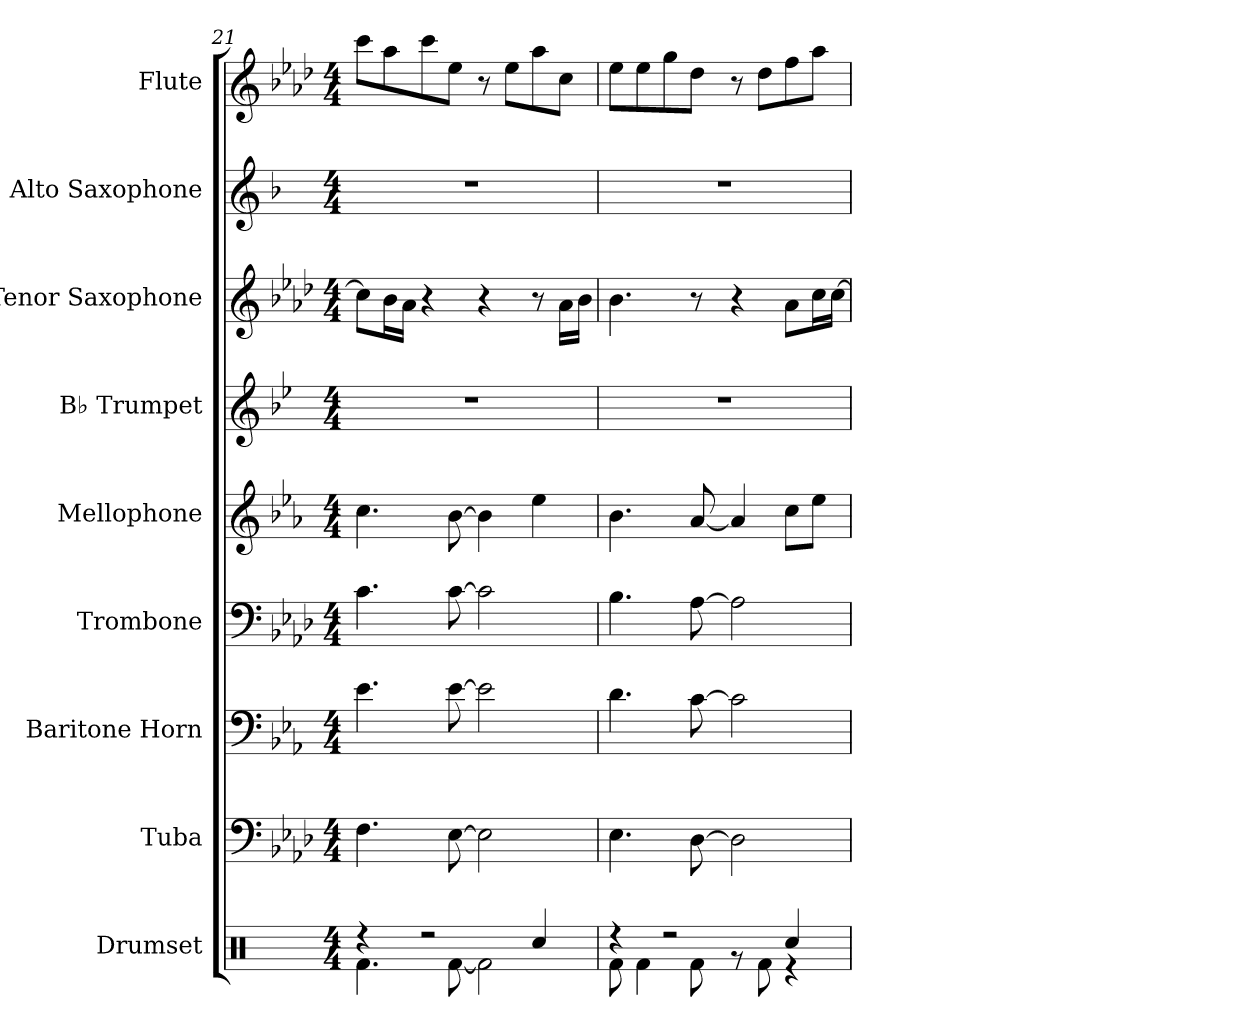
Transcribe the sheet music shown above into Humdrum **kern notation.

**kern	**kern	**kern	**kern	**kern	**kern	**kern	**kern	**kern
*part9	*part8	*part7	*part6	*part5	*part4	*part3	*part2	*part1
*staff9	*staff8	*staff7	*staff6	*staff5	*staff4	*staff3	*staff2	*staff1
*I"Drumset	*I"Tuba	*I"Baritone Horn	*I"Trombone	*I"Mellophone	*I"B♭ Trumpet	*I"Tenor Saxophone	*I"Alto Saxophone	*I"Flute
*I'Drs.	*I'Tba.	*I'Bar. Hn.	*I'Tbn.	*I'Mph.	*I'B♭ Tpt.	*I'T. Sax.	*I'A. Sax.	*I'Fl.
*clefX	*clefF4	*clefF4	*clefF4	*clefG2	*clefG2	*clefG2	*clefG2	*clefG2
*	*	*ITrd4c7	*	*ITrd4c7	*ITrd1c2	*ITrd8c14	*ITrd5c9	*
*k[]	*k[b-e-a-d-]	*k[b-e-a-d-]	*k[b-e-a-d-]	*k[b-e-a-d-]	*k[b-e-a-d-]	*k[b-e-a-d-]	*k[b-e-a-d-]	*k[b-e-a-d-]
*M4/4	*M4/4	*M4/4	*M4/4	*M4/4	*M4/4	*M4/4	*M4/4	*M4/4
=21	=21	=21	=21	=21	=21	=21	=21	=21
*^	*	*	*	*	*	*	*	*
4r	4.Rf\	4.F\	4.A-\	4.c\	4.f\	1r	8c\L]	1r	8ccc\L
.	.	.	.	.	.	.	16B-\L	.	8aa-\
.	.	.	.	.	.	.	16A-\JJ	.	.
2r	.	.	.	.	.	.	4r	.	8ccc\
.	[8Rf\	[8E-\	[8A-\	[8c\	[8e-\	.	.	.	8ee-\J
.	2Rf\]	2E-\]	2A-\]	2c\]	4e-\]	.	4r	.	8r
.	.	.	.	.	.	.	.	.	8ee-\L
4Rcc/	.	.	.	.	4a-\	.	8r	.	8aa-\
.	.	.	.	.	.	.	16A-\LL	.	8cc\J
.	.	.	.	.	.	.	16B-\JJ	.	.
=22	=22	=22	=22	=22	=22	=22	=22	=22	=22
4r	8Rf\	4.E-\	4.G\	4.B-\	4.e-\	1r	4.B-\	1r	8ee-\L
.	4Rf\	.	.	.	.	.	.	.	8ee-\
2r	.	.	.	.	.	.	.	.	8gg\
.	8Rf\	[8D-\	[8F\	[8A-\	[8d-/	.	8r	.	8dd-\J
.	8rg	2D-\]	2F\]	2A-\]	4d-/]	.	4r	.	8r
.	8Rf\	.	.	.	.	.	.	.	8dd-\L
4Rcc/	4r	.	.	.	8f\L	.	8A-\L	.	8ff\
.	.	.	.	.	8a-\J	.	16c\L	.	8aa-\J
.	.	.	.	.	.	.	[16c\JJ	.	.
*v	*v	*	*	*	*	*	*	*	*
=	=	=	=	=	=	=	=	=
*-	*-	*-	*-	*-	*-	*-	*-	*-
